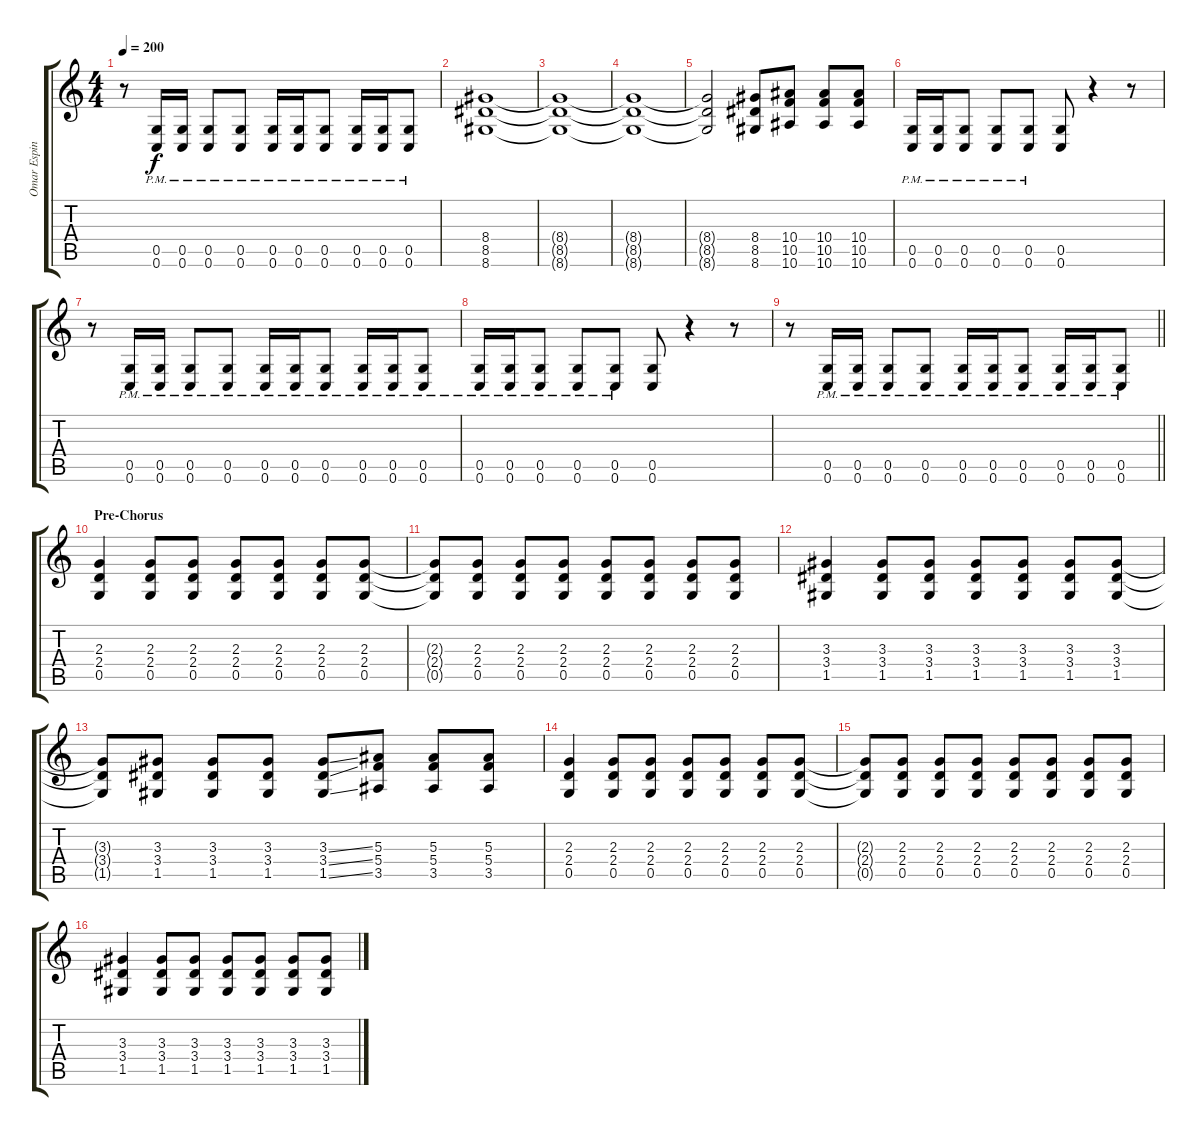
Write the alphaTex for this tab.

\track ("Omar Espina - Guitar" "Omar Espin") {instrument distortionguitar}
\staff {score tabs}
\tuning (D4 A3 F3 C3 G2 C2) {hide}
\ts (4 4)
\tempo 200
\clef g2
\ks c
r.8{dy f} (0.5{pm} 0.6{pm}).16 (0.5{pm} 0.6{pm}).16 (0.5{pm} 0.6{pm}).8 (0.5{pm} 0.6{pm}).8 (0.5{pm} 0.6{pm}).16 (0.5{pm} 0.6{pm}).16 (0.5{pm} 0.6{pm}).8 (0.5{pm} 0.6{pm}).16 (0.5{pm} 0.6{pm}).16 (0.5{pm} 0.6{pm}).8 |
(8.4 8.5 8.6).1 |
(8.4{t} 8.5{t} 8.6{t}).1 |
(8.4{t} 8.5{t} 8.6{t}).1 |
(8.4{t} 8.5{t} 8.6{t}).2 (8.4 8.5 8.6).8 (10.4 10.5 10.6).8 (10.4 10.5 10.6).8 (10.4 10.5 10.6).8 |
(0.5{pm} 0.6{pm}).16 (0.5{pm} 0.6{pm}).16 (0.5{pm} 0.6{pm}).8 (0.5{pm} 0.6{pm}).8 (0.5{pm} 0.6{pm}).8 (0.5 0.6).8 r.4 r.8 |
r.8 (0.5{pm} 0.6{pm}).16 (0.5{pm} 0.6{pm}).16 (0.5{pm} 0.6{pm}).8 (0.5{pm} 0.6{pm}).8 (0.5{pm} 0.6{pm}).16 (0.5{pm} 0.6{pm}).16 (0.5{pm} 0.6{pm}).8 (0.5{pm} 0.6{pm}).16 (0.5{pm} 0.6{pm}).16 (0.5{pm} 0.6{pm}).8 |
(0.5{pm} 0.6{pm}).16 (0.5{pm} 0.6{pm}).16 (0.5{pm} 0.6{pm}).8 (0.5{pm} 0.6{pm}).8 (0.5{pm} 0.6{pm}).8 (0.5 0.6).8 r.4 r.8 |
\barLineRight lightlight
r.8 (0.5{pm} 0.6{pm}).16 (0.5{pm} 0.6{pm}).16 (0.5{pm} 0.6{pm}).8 (0.5{pm} 0.6{pm}).8 (0.5{pm} 0.6{pm}).16 (0.5{pm} 0.6{pm}).16 (0.5{pm} 0.6{pm}).8 (0.5{pm} 0.6{pm}).16 (0.5{pm} 0.6{pm}).16 (0.5{pm} 0.6{pm}).8 |
\section ("" "Pre-Chorus")
(2.3 2.4 0.5).4 (2.3 2.4 0.5).8 (2.3 2.4 0.5).8 (2.3 2.4 0.5).8 (2.3 2.4 0.5).8 (2.3 2.4 0.5).8 (2.3 2.4 0.5).8 |
(2.3{t} 2.4{t} 0.5{t}).8 (2.3 2.4 0.5).8 (2.3 2.4 0.5).8 (2.3 2.4 0.5).8 (2.3 2.4 0.5).8 (2.3 2.4 0.5).8 (2.3 2.4 0.5).8 (2.3 2.4 0.5).8 |
(3.3 3.4 1.5).4 (3.3 3.4 1.5).8 (3.3 3.4 1.5).8 (3.3 3.4 1.5).8 (3.3 3.4 1.5).8 (3.3 3.4 1.5).8 (3.3 3.4 1.5).8 |
(3.3{t} 3.4{t} 1.5{t}).8 (3.3 3.4 1.5).8 (3.3 3.4 1.5).8 (3.3 3.4 1.5).8 (3.3{ss} 3.4{ss} 1.5{ss}).8 (5.3 5.4 3.5).8 (5.3 5.4 3.5).8 (5.3 5.4 3.5).8 |
(2.3 2.4 0.5).4 (2.3 2.4 0.5).8 (2.3 2.4 0.5).8 (2.3 2.4 0.5).8 (2.3 2.4 0.5).8 (2.3 2.4 0.5).8 (2.3 2.4 0.5).8 |
(2.3{t} 2.4{t} 0.5{t}).8 (2.3 2.4 0.5).8 (2.3 2.4 0.5).8 (2.3 2.4 0.5).8 (2.3 2.4 0.5).8 (2.3 2.4 0.5).8 (2.3 2.4 0.5).8 (2.3 2.4 0.5).8 |
(3.3 3.4 1.5).4 (3.3 3.4 1.5).8 (3.3 3.4 1.5).8 (3.3 3.4 1.5).8 (3.3 3.4 1.5).8 (3.3 3.4 1.5).8 (3.3 3.4 1.5).8
